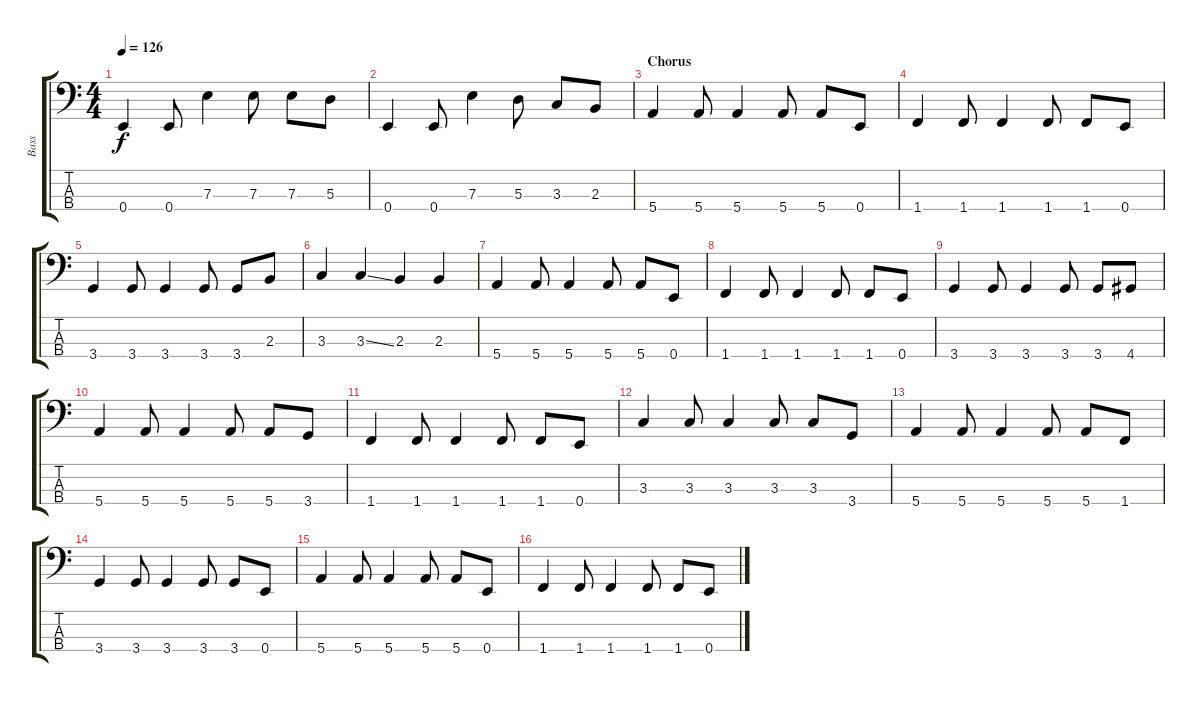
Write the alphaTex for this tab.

\track ("Bass" "Bass") {instrument electricbasspick}
\staff {score tabs}
\tuning (G2 D2 A1 E1) {hide}
\ts (4 4)
\tempo 126
\clef f4
\ks c
0.4.4{dy f} 0.4.8 7.3.4 7.3.8 7.3.8 5.3.8 |
0.4.4 0.4.8 7.3.4 5.3.8 3.3.8 2.3.8 |
\section ("" "Chorus")
5.4.4 5.4.8 5.4.4 5.4.8 5.4.8 0.4.8 |
1.4.4 1.4.8 1.4.4 1.4.8 1.4.8 0.4.8 |
3.4.4 3.4.8 3.4.4 3.4.8 3.4.8 2.3.8 |
3.3.4 3.3{ss}.4 2.3.4 2.3.4 |
5.4.4 5.4.8 5.4.4 5.4.8 5.4.8 0.4.8 |
1.4.4 1.4.8 1.4.4 1.4.8 1.4.8 0.4.8 |
3.4.4 3.4.8 3.4.4 3.4.8 3.4.8 4.4.8 |
5.4.4 5.4.8 5.4.4 5.4.8 5.4.8 3.4.8 |
1.4.4 1.4.8 1.4.4 1.4.8 1.4.8 0.4.8 |
3.3.4 3.3.8 3.3.4 3.3.8 3.3.8 3.4.8 |
5.4.4 5.4.8 5.4.4 5.4.8 5.4.8 1.4.8 |
3.4.4 3.4.8 3.4.4 3.4.8 3.4.8 0.4.8 |
5.4.4 5.4.8 5.4.4 5.4.8 5.4.8 0.4.8 |
1.4.4 1.4.8 1.4.4 1.4.8 1.4.8 0.4.8
